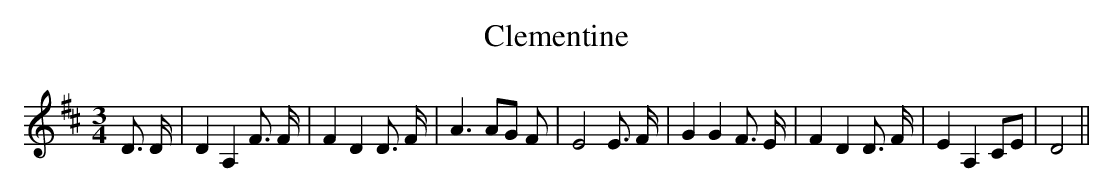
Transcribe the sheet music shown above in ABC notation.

X:1
T:Clementine
M:3/4
L:1/8
K:D
 D3/2 D/2| D2 A,2 F3/2 F/2| F2 D2 D3/2 F/2| A3 AG F| E4 E3/2 F/2| G2 G2 F3/2 E/2|\
 F2 D2 D3/2 F/2| E2 A,2 CE| D4||
